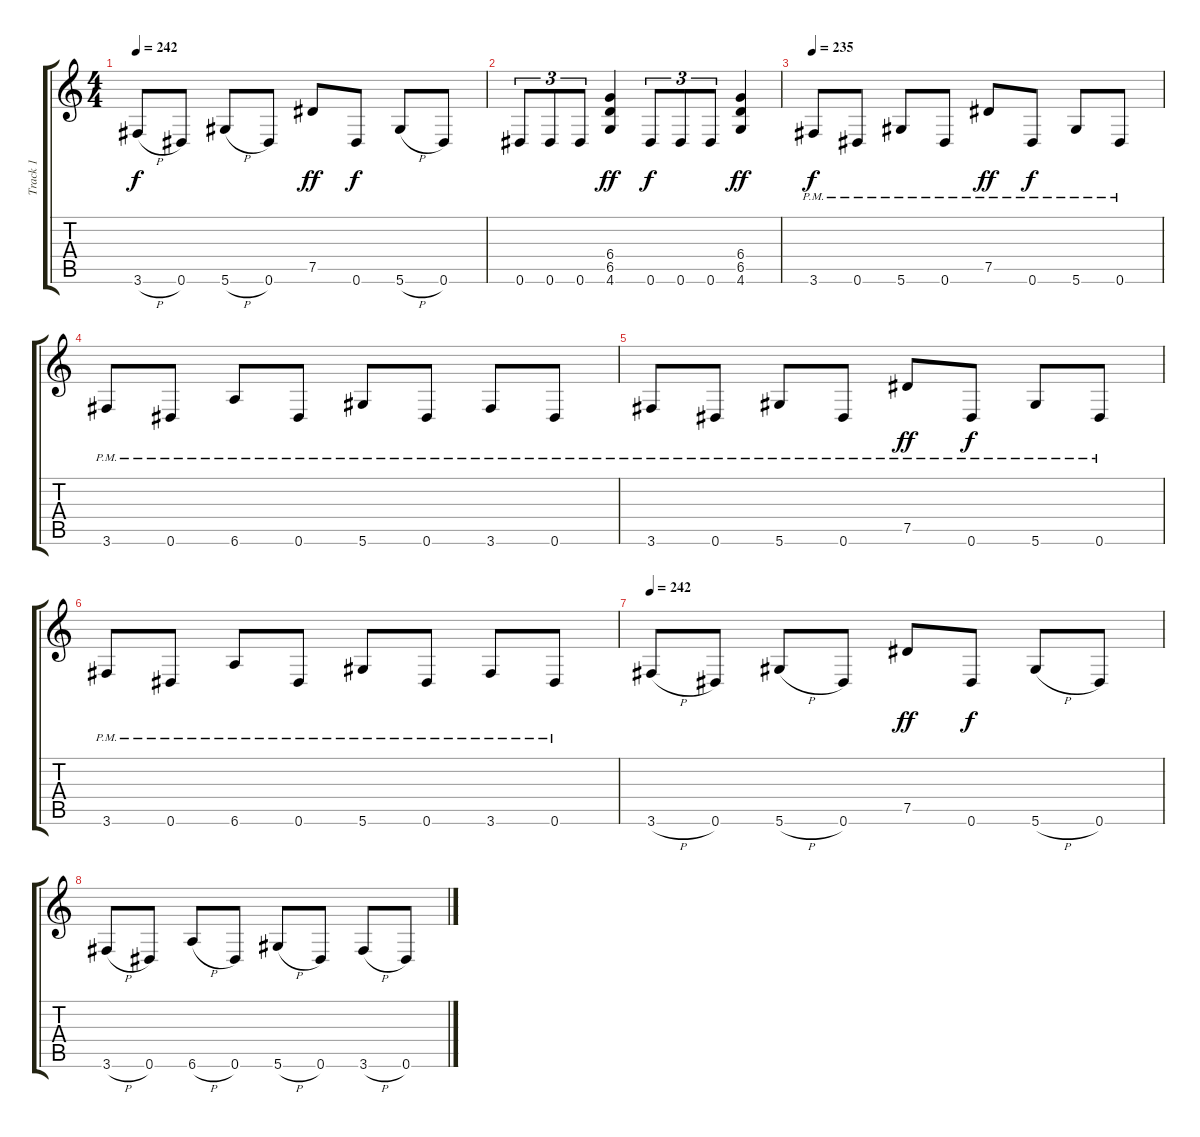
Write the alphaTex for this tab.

\track ("Track 1" "Track 1") {instrument distortionguitar}
\staff {score tabs}
\tuning (Eb4 Bb3 Gb3 Db3 Ab2 Eb2) {hide}
\ts (4 4)
\tempo 242
\clef g2
\ks c
3.6{h}.8{dy f} 0.6.8 5.6{h}.8 0.6.8 7.5.8{dy ff} 0.6.8{dy f} 5.6{h}.8 0.6.8 |
0.6.8{tu (3 2)} 0.6.8{tu (3 2)} 0.6.8{tu (3 2)} (6.4 6.5 4.6).4{dy ff} 0.6.8{tu (3 2) dy f} 0.6.8{tu (3 2)} 0.6.8{tu (3 2)} (6.4 6.5 4.6).4{dy ff} |
\tempo 235
3.6{pm}.8{dy f} 0.6{pm}.8 5.6{pm}.8 0.6{pm}.8 7.5{pm}.8{dy ff} 0.6{pm}.8{dy f} 5.6{pm}.8 0.6{pm}.8 |
3.6{pm}.8 0.6{pm}.8 6.6{pm}.8 0.6{pm}.8 5.6{pm}.8 0.6{pm}.8 3.6{pm}.8 0.6{pm}.8 |
3.6{pm}.8 0.6{pm}.8 5.6{pm}.8 0.6{pm}.8 7.5{pm}.8{dy ff} 0.6{pm}.8{dy f} 5.6{pm}.8 0.6{pm}.8 |
3.6{pm}.8 0.6{pm}.8 6.6{pm}.8 0.6{pm}.8 5.6{pm}.8 0.6{pm}.8 3.6{pm}.8 0.6{pm}.8 |
\tempo 242
3.6{h}.8 0.6.8 5.6{h}.8 0.6.8 7.5.8{dy ff} 0.6.8{dy f} 5.6{h}.8 0.6.8 |
3.6{h}.8 0.6.8 6.6{h}.8 0.6.8 5.6{h}.8 0.6.8 3.6{h}.8 0.6.8
